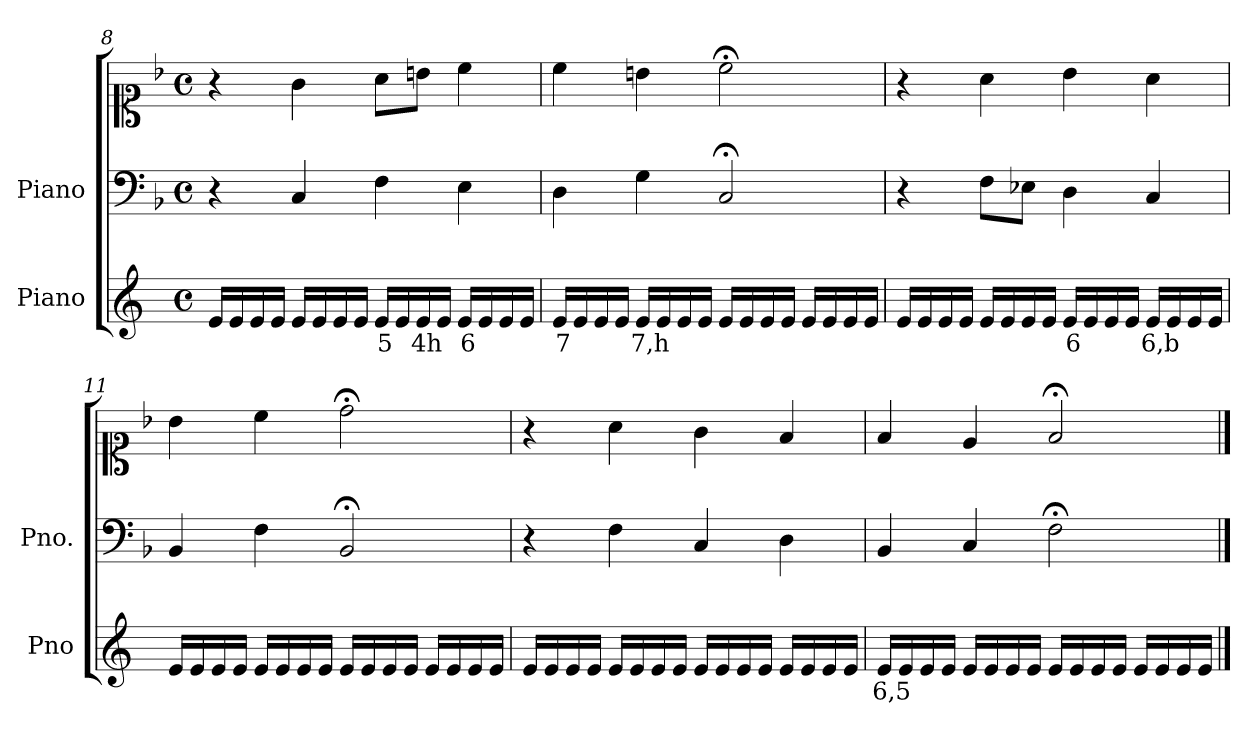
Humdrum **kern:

**kern	**text	**kern	**kern
*part2	*part2	*part1	*part1
*staff3	*staff3	*staff2	*staff1
*I"Piano	*	*I"Piano	*
*I'Pno	*	*I'Pno.	*
*clefG2	*	*clefF4	*clefC1
*k[]	*	*k[b-]	*k[b-]
*M4/4	*	*M4/4	*M4/4
*met(c)	*	*met(c)	*met(c)
=8	=8	=8	=8
16e/LL	.	4r	4r
16e/	.	.	.
16e/	.	.	.
16e/JJ	.	.	.
16e/LL	.	4C/	4g\
16e/	.	.	.
16e/	.	.	.
16e/JJ	.	.	.
!	!LO:LY:b	!	!
16e/LL	5	4F\	8a\L
16e/	.	.	.
!	!LO:LY:b	!	!
16e/	4h	.	8bn\J
16e/JJ	.	.	.
!	!LO:LY:b	!	!
16e/LL	6	4E\	4cc\
16e/	.	.	.
16e/	.	.	.
16e/JJ	.	.	.
=9	=9	=9	=9
!	!LO:LY:b	!	!
16e/LL	7	4D\	4cc\
16e/	.	.	.
16e/	.	.	.
16e/JJ	.	.	.
!	!LO:LY:b	!	!
16e/LL	7,h	4G\	4bn\
16e/	.	.	.
16e/	.	.	.
16e/JJ	.	.	.
16e/LL	.	2C;</	2cc;<\
16e/	.	.	.
16e/	.	.	.
16e/JJ	.	.	.
16e/LL	.	.	.
16e/	.	.	.
16e/	.	.	.
16e/JJ	.	.	.
=10	=10	=10	=10
16e/LL	.	4r	4r
16e/	.	.	.
16e/	.	.	.
16e/JJ	.	.	.
16e/LL	.	8F\L	4a\
16e/	.	.	.
!	!LO:LY:b	!	!
16e/	_	8E-X\J	.
16e/JJ	.	.	.
!	!LO:LY:b	!	!
16e/LL	6	4D\	4b-\
16e/	.	.	.
16e/	.	.	.
16e/JJ	.	.	.
!	!LO:LY:b	!	!
16e/LL	6,b	4C/	4a\
16e/	.	.	.
16e/	.	.	.
16e/JJ	.	.	.
=11	=11	=11	=11
16e/LL	.	4BB-/	4b-\
16e/	.	.	.
16e/	.	.	.
16e/JJ	.	.	.
16e/LL	.	4F\	4cc\
16e/	.	.	.
16e/	.	.	.
16e/JJ	.	.	.
16e/LL	.	2BB-;</	2dd;<\
16e/	.	.	.
16e/	.	.	.
16e/JJ	.	.	.
16e/LL	.	.	.
16e/	.	.	.
16e/	.	.	.
16e/JJ	.	.	.
=12	=12	=12	=12
16e/LL	.	4r	4r
16e/	.	.	.
16e/	.	.	.
16e/JJ	.	.	.
16e/LL	.	4F\	4a\
16e/	.	.	.
16e/	.	.	.
16e/JJ	.	.	.
16e/LL	.	4C/	4g\
16e/	.	.	.
16e/	.	.	.
16e/JJ	.	.	.
16e/LL	.	4D\	4f/
16e/	.	.	.
16e/	.	.	.
16e/JJ	.	.	.
=13	=13	=13	=13
!	!LO:LY:b	!	!
16e/LL	6,5	4BB-/	4f/
16e/	.	.	.
16e/	.	.	.
16e/JJ	.	.	.
16e/LL	.	4C/	4e/
16e/	.	.	.
16e/	.	.	.
16e/JJ	.	.	.
16e/LL	.	2F;<\	2f;</
16e/	.	.	.
16e/	.	.	.
16e/JJ	.	.	.
16e/LL	.	.	.
16e/	.	.	.
16e/	.	.	.
16e/JJ	.	.	.
==	==	==	==
*-	*-	*-	*-
